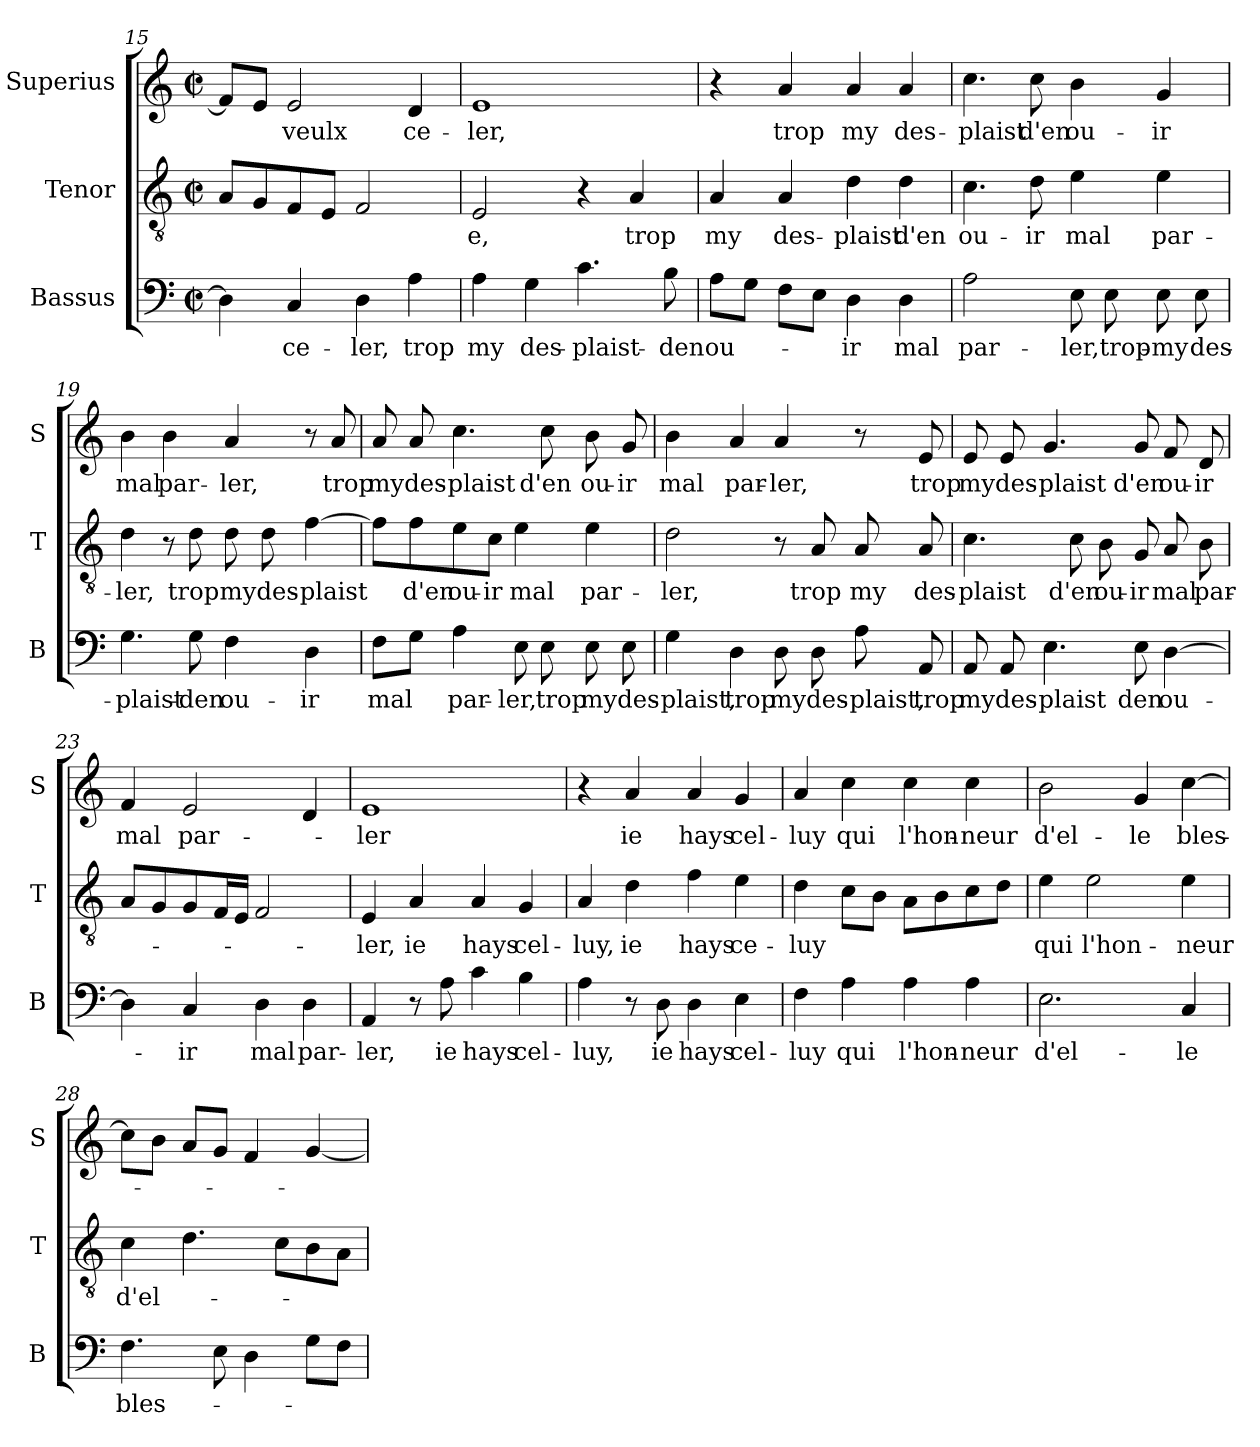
**kern	**text	**kern	**text	**kern	**text
*part3	*part3	*part2	*part2	*part1	*part1
*staff3	*staff3	*staff2	*staff2	*staff1	*staff1
*I"Bassus	*	*I"Tenor	*	*I"Superius	*
*I'B	*	*I'T	*	*I'S	*
*clefF4	*	*clefGv2	*	*clefG2	*
*k[]	*	*k[]	*	*k[]	*
*C:	*	*C:	*	*C:	*
*M2/2	*	*M2/2	*	*M2/2	*
*met(c|)	*	*met(c|)	*	*met(c|)	*
=15	=15	=15	=15	=15	=15
4D\]	.	8A/L	.	8f/L]	.
.	.	8G/	.	8e/J	.
!	!LO:LY:b	!	!	!	!LO:LY:b
4C/	ce-	8F/	.	2e/	veulx
.	.	8E/J	.	.	.
!	!LO:LY:b	!	!	!	!
4D\	-ler,	2F/	.	.	.
!	!LO:LY:b	!	!	!	!LO:LY:b
4A\	trop	.	.	4d/	ce-
=16	=16	=16	=16	=16	=16
!	!LO:LY:b	!	!LO:LY:b	!	!LO:LY:b
4A\	my	2E/	-e,	1e	-ler,
!	!LO:LY:b	!	!	!	!
4G\	des-	.	.	.	.
!	!LO:LY:b	!	!	!	!
4.c\	-plaist-	4r	.	.	.
!	!	!	!LO:LY:b	!	!
.	.	4A/	trop	.	.
!	!LO:LY:b	!	!	!	!
8B\	-den	.	.	.	.
!!LO:LB:g=z
=17	=17	=17	=17	=17	=17
!	!LO:LY:b	!	!LO:LY:b	!	!
8A\L	ou-	4A/	my	4r	.
8G\J	.	.	.	.	.
!	!	!	!LO:LY:b	!	!LO:LY:b
8F\L	.	4A/	des-	4a/	trop
8E\J	.	.	.	.	.
!	!LO:LY:b	!	!LO:LY:b	!	!LO:LY:b
4D\	-ir	4d\	-plaist	4a/	my
!	!LO:LY:b	!	!LO:LY:b	!	!LO:LY:b
4D\	mal	4d\	d'en	4a/	des-
=18	=18	=18	=18	=18	=18
!	!LO:LY:b	!	!LO:LY:b	!	!LO:LY:b
2A\	par-	4.c\	ou-	4.cc\	-plaist
!	!	!	!LO:LY:b	!	!LO:LY:b
.	.	8d\	-ir	8cc\	d'en
!	!LO:LY:b	!	!LO:LY:b	!	!LO:LY:b
8E\	-ler,	4e\	mal	4b\	ou-
!	!LO:LY:b	!	!	!	!
8E\	trop-	.	.	.	.
!	!LO:LY:b	!	!LO:LY:b	!	!LO:LY:b
8E\	-my	4e\	par-	4g/	-ir
!	!LO:LY:b	!	!	!	!
8E\	des-	.	.	.	.
=19	=19	=19	=19	=19	=19
!	!LO:LY:b	!	!LO:LY:b	!	!LO:LY:b
4.G\	-plaist-	4d\	-ler,	4b\	mal
!	!	!	!	!	!LO:LY:b
.	.	8r	.	4b\	par-
!	!LO:LY:b	!	!LO:LY:b	!	!
8G\	-den	8d\	trop	.	.
!	!LO:LY:b	!	!LO:LY:b	!	!LO:LY:b
4F\	ou-	8d\	my	4a/	-ler,
!	!	!	!LO:LY:b	!	!
.	.	8d\	des-	.	.
!	!LO:LY:b	!	!LO:LY:b	!	!
4D\	-ir	[4f\	-plaist	8r	.
!	!	!	!	!	!LO:LY:b
.	.	.	.	8a/	trop
=20	=20	=20	=20	=20	=20
!	!LO:LY:b	!	!	!	!LO:LY:b
8F\L	mal	8f\L]	.	8a/	my
!	!	!	!LO:LY:b	!	!LO:LY:b
8G\J	.	8f\	d'en	8a/	des-
!	!LO:LY:b	!	!LO:LY:b	!	!LO:LY:b
4A\	par-	8e\	ou-	4.cc\	-plaist
!	!	!	!LO:LY:b	!	!
.	.	8c\J	-ir	.	.
!	!LO:LY:b	!	!LO:LY:b	!	!
8E\	-ler,	4e\	mal	.	.
!	!LO:LY:b	!	!	!	!LO:LY:b
8E\	trop	.	.	8cc\	d'en
!	!LO:LY:b	!	!LO:LY:b	!	!LO:LY:b
8E\	my	4e\	par-	8b\	ou-
!	!LO:LY:b	!	!	!	!LO:LY:b
8E\	des-	.	.	8g/	-ir
!!LO:LB:g=z
=21	=21	=21	=21	=21	=21
!	!LO:LY:b	!	!LO:LY:b	!	!LO:LY:b
4G\	-plaist,	2d\	-ler,	4b\	mal
!	!LO:LY:b	!	!	!	!LO:LY:b
4D\	trop	.	.	4a/	par-
!	!LO:LY:b	!	!	!	!LO:LY:b
8D\	my	8r	.	4a/	-ler,
!	!LO:LY:b	!	!LO:LY:b	!	!
8D\	des-	8A/	trop	.	.
!	!LO:LY:b	!	!LO:LY:b	!	!
8A\	-plaist,	8A/	my	8r	.
!	!LO:LY:b	!	!LO:LY:b	!	!LO:LY:b
8AA/	trop	8A/	des-	8e/	trop
=22	=22	=22	=22	=22	=22
!	!LO:LY:b	!	!LO:LY:b	!	!LO:LY:b
8AA/	my	4.c\	-plaist	8e/	my
!	!LO:LY:b	!	!	!	!LO:LY:b
8AA/	des-	.	.	8e/	des-
!	!LO:LY:b	!	!	!	!LO:LY:b
4.E\	-plaist	.	.	4.g/	-plaist
!	!	!	!LO:LY:b	!	!
.	.	8c\	d'en	.	.
!	!	!	!LO:LY:b	!	!
.	.	8B\	ou-	.	.
!	!LO:LY:b	!	!LO:LY:b	!	!LO:LY:b
8E\	den	8G/	-ir	8g/	d'en
!	!LO:LY:b	!	!LO:LY:b	!	!LO:LY:b
[4D\	ou-	8A/	mal	8f/	ou-
!	!	!	!LO:LY:b	!	!LO:LY:b
.	.	8B\	par-	8d/	-ir
=23	=23	=23	=23	=23	=23
!	!	!	!	!	!LO:LY:b
4D\]	.	8A/L	.	4f/	mal
.	.	8G/	.	.	.
!	!LO:LY:b	!	!	!	!LO:LY:b
4C/	-ir	8G/	.	2e/	par-
.	.	16F/L	.	.	.
.	.	16E/JJ	.	.	.
!	!LO:LY:b	!	!	!	!
4D\	mal	2F/	.	.	.
!	!LO:LY:b	!	!	!	!
4D\	par-	.	.	4d/	.
=24	=24	=24	=24	=24	=24
!	!LO:LY:b	!	!LO:LY:b	!	!LO:LY:b
4AA/	-ler,	4E/	-ler,	1e	-ler
!	!	!	!LO:LY:b	!	!
8r	.	4A/	ie	.	.
!	!LO:LY:b	!	!	!	!
8A\	ie	.	.	.	.
!	!LO:LY:b	!	!LO:LY:b	!	!
4c\	hays	4A/	hays	.	.
!	!LO:LY:b	!	!LO:LY:b	!	!
4B\	cel-	4G/	cel-	.	.
!!LO:LB:g=z
=25	=25	=25	=25	=25	=25
!	!LO:LY:b	!	!LO:LY:b	!	!
4A\	-luy,	4A/	-luy,	4r	.
!	!	!	!LO:LY:b	!	!LO:LY:b
8r	.	4d\	ie	4a/	ie
!	!LO:LY:b	!	!	!	!
8D\	ie	.	.	.	.
!	!LO:LY:b	!	!LO:LY:b	!	!LO:LY:b
4D\	hays	4f\	hays	4a/	hays
!	!LO:LY:b	!	!LO:LY:b	!	!LO:LY:b
4E\	cel-	4e\	ce-	4g/	cel-
=26	=26	=26	=26	=26	=26
!	!LO:LY:b	!	!LO:LY:b	!	!LO:LY:b
4F\	-luy	4d\	-luy	4a/	-luy
!	!LO:LY:b	!	!	!	!LO:LY:b
4A\	qui	8c\L	.	4cc\	qui
.	.	8B\J	.	.	.
!	!LO:LY:b	!	!	!	!LO:LY:b
4A\	l'hon-	8A\L	.	4cc\	l'hon-
.	.	8B\	.	.	.
!	!LO:LY:b	!	!	!	!LO:LY:b
4A\	-neur	8c\	.	4cc\	-neur
.	.	8d\J	.	.	.
=27	=27	=27	=27	=27	=27
!	!LO:LY:b	!	!LO:LY:b	!	!LO:LY:b
2.E\	d'el-	4e\	qui	2b\	d'el-
!	!	!	!LO:LY:b	!	!
.	.	2e\	l'hon-	.	.
!	!	!	!	!	!LO:LY:b
.	.	.	.	4g/	-le
!	!LO:LY:b	!	!LO:LY:b	!	!LO:LY:b
4C/	-le	4e\	-neur	[4cc\	bles-
=28	=28	=28	=28	=28	=28
!	!LO:LY:b	!	!LO:LY:b	!	!
4.F\	bles-	4c\	d'el-	8cc\L]	.
.	.	.	.	8b\J	.
.	.	4.d\	.	8a/L	.
8E\	.	.	.	8g/J	.
4D\	.	.	.	4f/	.
.	.	8c\L	.	.	.
8G\L	.	8B\	.	[4g/	.
8F\J	.	8A\J	.	.	.
=	=	=	=	=	=
*-	*-	*-	*-	*-	*-
